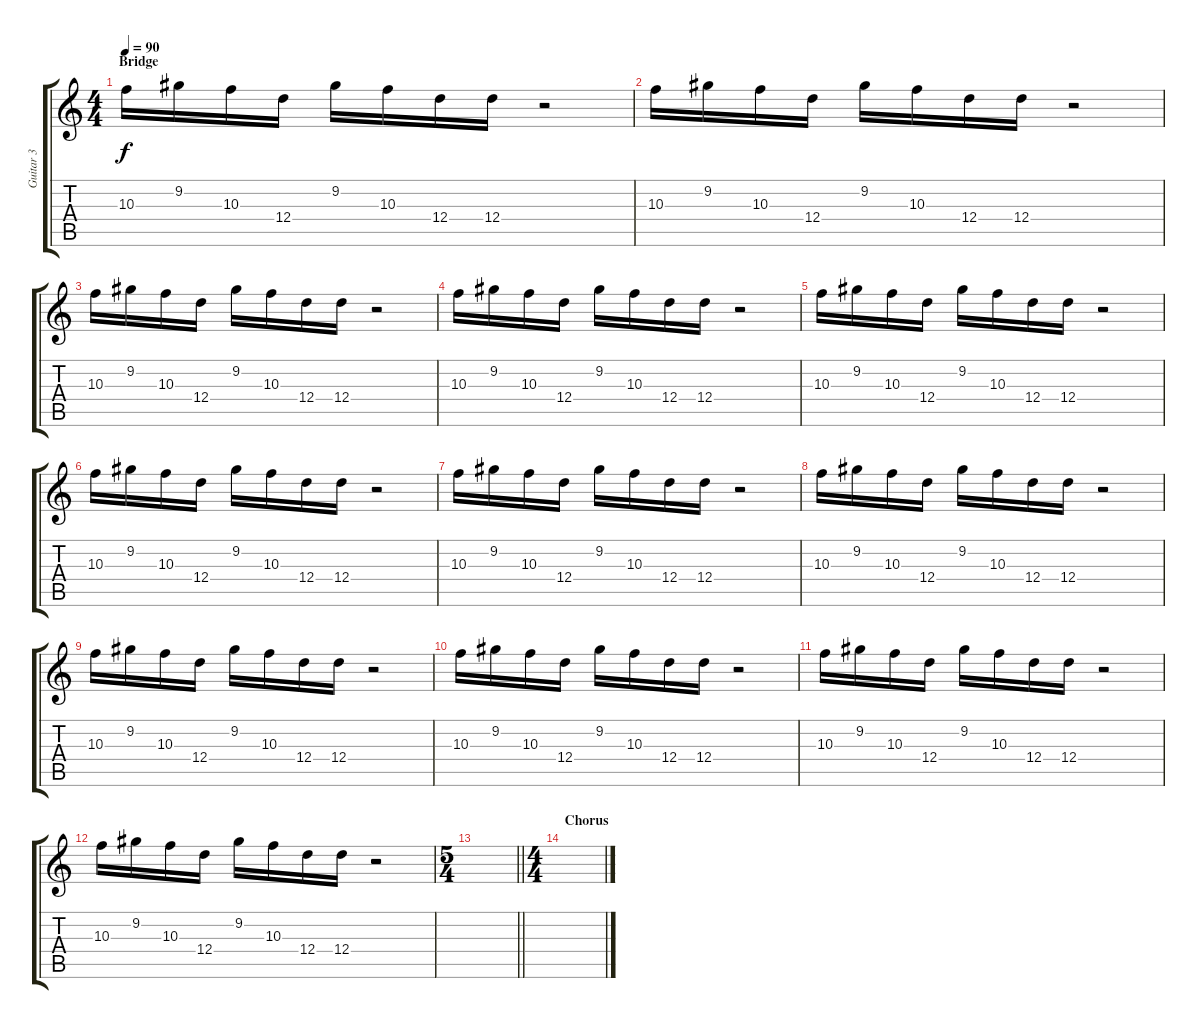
\track ("Guitar 3" "Guitar 3") {instrument distortionguitar}
\staff {score tabs}
\tuning (E4 B3 G3 D3 A2 E2) {hide}
\ts (4 4)
\section ("" "Bridge")
\tempo 90
\clef g2
\ks c
10.3.16{dy f} 9.2.16 10.3.16 12.4.16 9.2.16 10.3.16 12.4.16 12.4.16 r.2 |
10.3.16 9.2.16 10.3.16 12.4.16 9.2.16 10.3.16 12.4.16 12.4.16 r.2 |
10.3.16 9.2.16 10.3.16 12.4.16 9.2.16 10.3.16 12.4.16 12.4.16 r.2 |
10.3.16 9.2.16 10.3.16 12.4.16 9.2.16 10.3.16 12.4.16 12.4.16 r.2 |
10.3.16 9.2.16 10.3.16 12.4.16 9.2.16 10.3.16 12.4.16 12.4.16 r.2 |
10.3.16 9.2.16 10.3.16 12.4.16 9.2.16 10.3.16 12.4.16 12.4.16 r.2 |
10.3.16 9.2.16 10.3.16 12.4.16 9.2.16 10.3.16 12.4.16 12.4.16 r.2 |
10.3.16 9.2.16 10.3.16 12.4.16 9.2.16 10.3.16 12.4.16 12.4.16 r.2 |
10.3.16 9.2.16 10.3.16 12.4.16 9.2.16 10.3.16 12.4.16 12.4.16 r.2 |
10.3.16 9.2.16 10.3.16 12.4.16 9.2.16 10.3.16 12.4.16 12.4.16 r.2 |
10.3.16 9.2.16 10.3.16 12.4.16 9.2.16 10.3.16 12.4.16 12.4.16 r.2 |
10.3.16 9.2.16 10.3.16 12.4.16 9.2.16 10.3.16 12.4.16 12.4.16 r.2 |
\ts (5 4)
\barLineRight lightlight
|
\ts (4 4)
\section ("" "Chorus")
